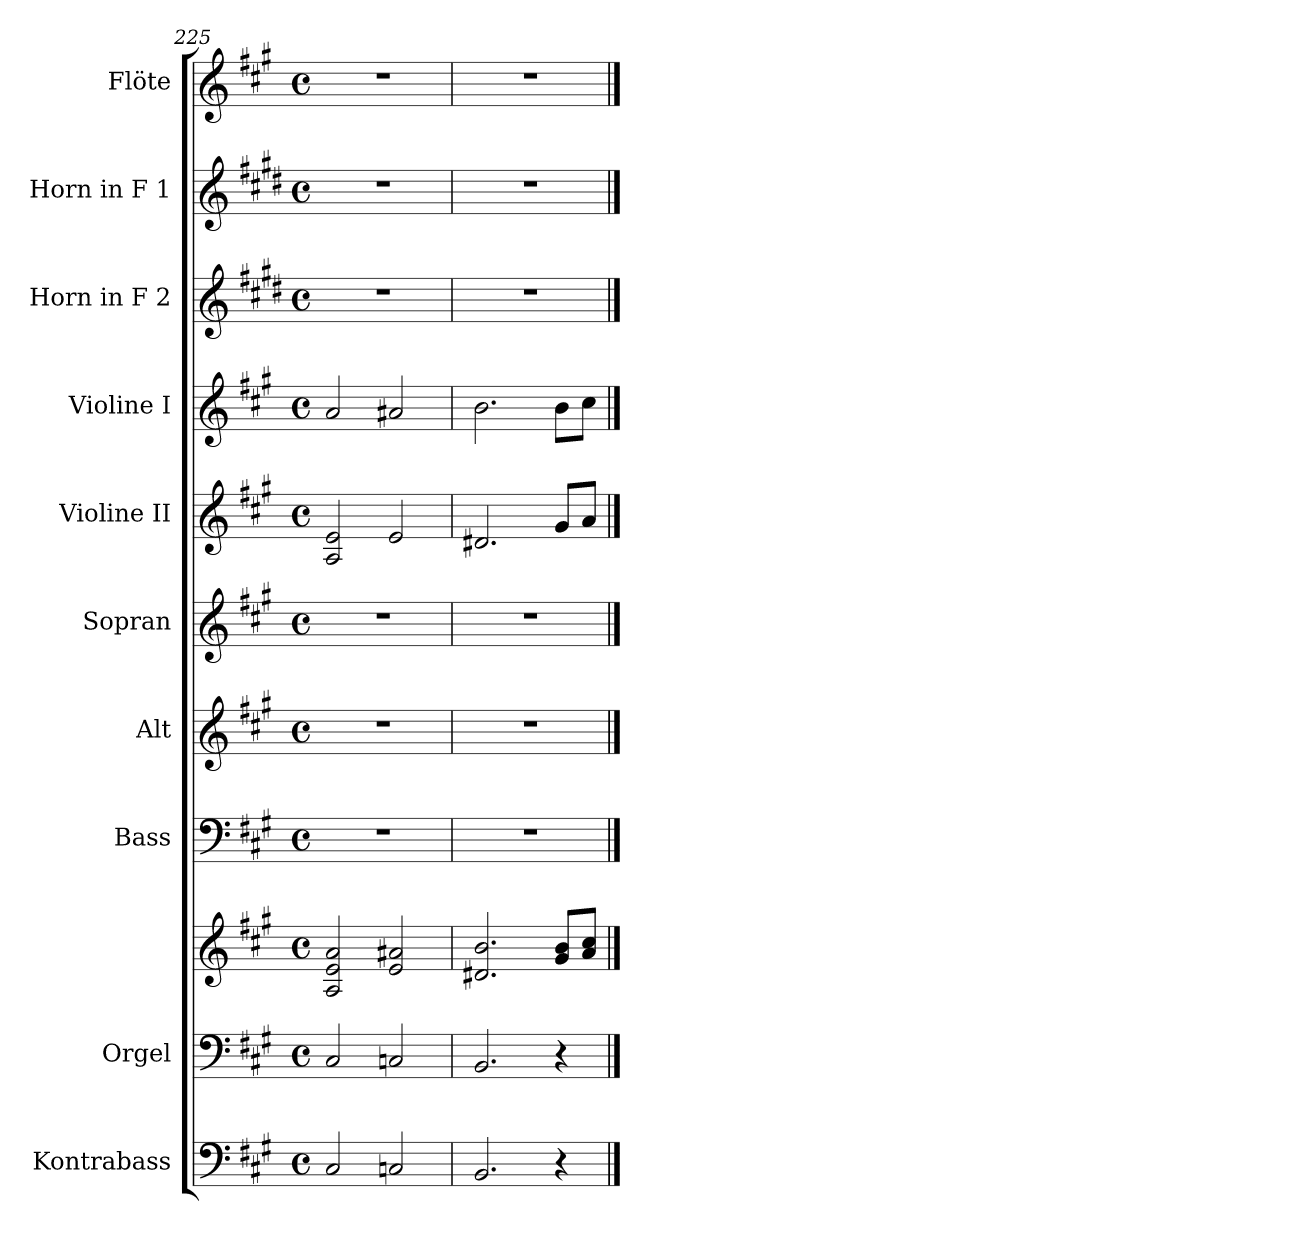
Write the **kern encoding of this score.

**kern	**kern	**kern	**kern	**kern	**kern	**kern	**kern	**kern	**kern	**kern
*part10	*part9	*part9	*part8	*part7	*part6	*part5	*part4	*part3	*part2	*part1
*staff11	*staff10	*staff9	*staff8	*staff7	*staff6	*staff5	*staff4	*staff3	*staff2	*staff1
*I"Kontrabass	*I"Orgel	*	*I"Bass	*I"Alt	*I"Sopran	*I"Violine II	*I"Violine I	*I"Horn in F 2	*I"Horn in F 1	*I"Flöte
*I'Kb.	*I'Org.	*	*I'B.	*I'A.	*I'S.	*I'Vl. II	*I'Vl. I	*	*	*I'Fl.
*clefF4	*clefF4	*clefG2	*clefF4	*clefG2	*clefG2	*clefG2	*clefG2	*clefG2	*clefG2	*clefG2
*ITrd7c12	*	*	*	*	*	*	*	*ITrd4c7	*ITrd4c7	*
*k[f#c#g#]	*k[f#c#g#]	*k[f#c#g#]	*k[f#c#g#]	*k[f#c#g#]	*k[f#c#g#]	*k[f#c#g#]	*k[f#c#g#]	*k[f#c#g#]	*k[f#c#g#]	*k[f#c#g#]
*A:	*A:	*A:	*A:	*A:	*A:	*A:	*A:	*A:	*A:	*A:
*M4/4	*M4/4	*M4/4	*M4/4	*M4/4	*M4/4	*M4/4	*M4/4	*M4/4	*M4/4	*M4/4
*met(c)	*met(c)	*met(c)	*met(c)	*met(c)	*met(c)	*met(c)	*met(c)	*met(c)	*met(c)	*met(c)
=225	=225	=225	=225	=225	=225	=225	=225	=225	=225	=225
2CC#/	2C#/	2A/ 2e/ 2a/	1r	1r	1r	2A/ 2e/	2a/	1r	1r	1r
2CCn/	2Cn/	2e/ 2a#X/	.	.	.	2e/	2a#X/	.	.	.
=226	=226	=226	=226	=226	=226	=226	=226	=226	=226	=226
2.BBB/	2.BB/	2.d#X/ 2.b/	1r	1r	1r	2.d#X/	2.b\	1r	1r	1r
4r	4r	8g#/ 8b/L	.	.	.	8g#/L	8b\L	.	.	.
.	.	8a/ 8cc#/J	.	.	.	8a/J	8cc#\J	.	.	.
==	==	==	==	==	==	==	==	==	==	==
*-	*-	*-	*-	*-	*-	*-	*-	*-	*-	*-
